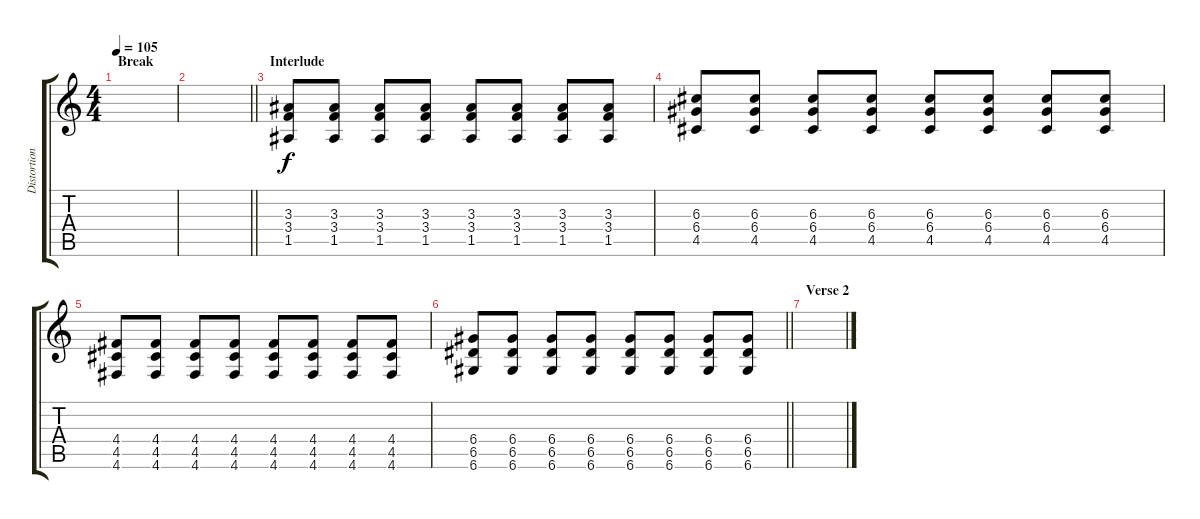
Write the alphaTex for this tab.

\track ("Distortion Guitar" "Distortion") {instrument distortionguitar}
\staff {score tabs}
\tuning (E4 B3 G3 D3 A2 D2) {hide}
\ts (4 4)
\section ("" "Break")
\tempo 105
\clef g2
\ks c
|
\barLineRight lightlight
|
\section ("" "Interlude")
(3.3 3.4 1.5).8 (3.3 3.4 1.5).8 (3.3 3.4 1.5).8 (3.3 3.4 1.5).8 (3.3 3.4 1.5).8 (3.3 3.4 1.5).8 (3.3 3.4 1.5).8 (3.3 3.4 1.5).8 |
(6.3 6.4 4.5).8 (6.3 6.4 4.5).8 (6.3 6.4 4.5).8 (6.3 6.4 4.5).8 (6.3 6.4 4.5).8 (6.3 6.4 4.5).8 (6.3 6.4 4.5).8 (6.3 6.4 4.5).8 |
(4.4 4.5 4.6).8 (4.4 4.5 4.6).8 (4.4 4.5 4.6).8 (4.4 4.5 4.6).8 (4.4 4.5 4.6).8 (4.4 4.5 4.6).8 (4.4 4.5 4.6).8 (4.4 4.5 4.6).8 |
\barLineRight lightlight
(6.4 6.5 6.6).8 (6.4 6.5 6.6).8 (6.4 6.5 6.6).8 (6.4 6.5 6.6).8 (6.4 6.5 6.6).8 (6.4 6.5 6.6).8 (6.4 6.5 6.6).8 (6.4 6.5 6.6).8 |
\section ("" "Verse 2")
